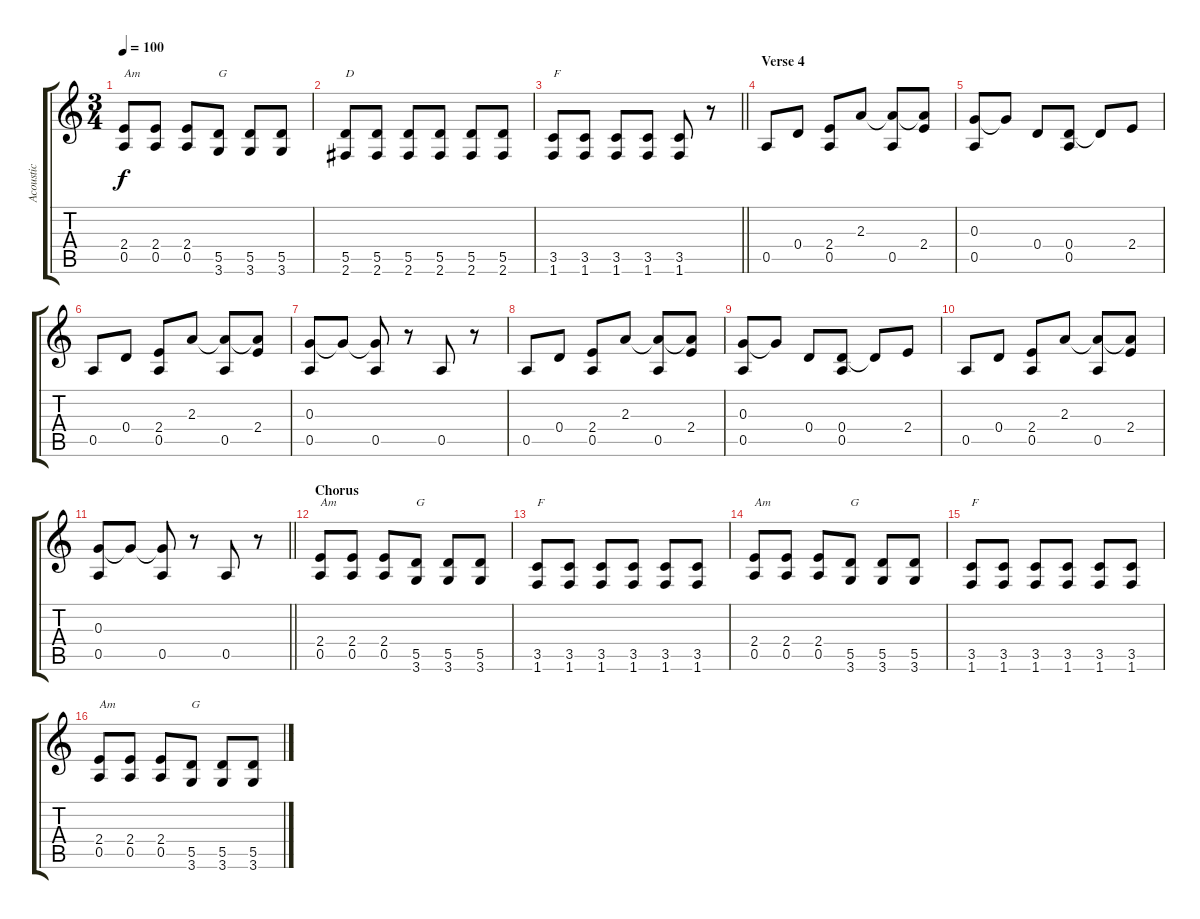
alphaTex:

\track ("Acoustic" "Acoustic") {instrument acousticguitarsteel}
\staff {score tabs}
\tuning (E4 B3 G3 D3 A2 E2) {hide}
\ts (3 4)
\tempo 100
\clef g2
\ks c
(2.4 0.5).8{txt "Am" dy f} (2.4 0.5).8 (2.4 0.5).8 (5.5 3.6).8{txt "G"} (5.5 3.6).8 (5.5 3.6).8 |
(5.5 2.6).8{txt "D"} (5.5 2.6).8 (5.5 2.6).8 (5.5 2.6).8 (5.5 2.6).8 (5.5 2.6).8 |
\barLineRight lightlight
(3.5 1.6).8{txt "F"} (3.5 1.6).8 (3.5 1.6).8 (3.5 1.6).8 (3.5 1.6).8 r.8 |
\section ("" "Verse 4")
0.5.8 0.4.8 (2.4 0.5).8 2.3.8 (2.3{t} 0.5).8 (2.3{t} 2.4).8 |
(0.3 0.5).8 0.3{t}.8 0.4.8 (0.4 0.5).8 0.4{t}.8 2.4.8 |
0.5.8 0.4.8 (2.4 0.5).8 2.3.8 (2.3{t} 0.5).8 (2.3{t} 2.4).8 |
(0.3 0.5).8 0.3{t}.8 (0.3{t} 0.5).8 r.8 0.5.8 r.8 |
0.5.8 0.4.8 (2.4 0.5).8 2.3.8 (2.3{t} 0.5).8 (2.3{t} 2.4).8 |
(0.3 0.5).8 0.3{t}.8 0.4.8 (0.4 0.5).8 0.4{t}.8 2.4.8 |
0.5.8 0.4.8 (2.4 0.5).8 2.3.8 (2.3{t} 0.5).8 (2.3{t} 2.4).8 |
\barLineRight lightlight
(0.3 0.5).8 0.3{t}.8 (0.3{t} 0.5).8 r.8 0.5.8 r.8 |
\section ("" "Chorus")
(2.4 0.5).8{txt "Am"} (2.4 0.5).8 (2.4 0.5).8 (5.5 3.6).8{txt "G"} (5.5 3.6).8 (5.5 3.6).8 |
(3.5 1.6).8{txt "F"} (3.5 1.6).8 (3.5 1.6).8 (3.5 1.6).8 (3.5 1.6).8 (3.5 1.6).8 |
(2.4 0.5).8{txt "Am"} (2.4 0.5).8 (2.4 0.5).8 (5.5 3.6).8{txt "G"} (5.5 3.6).8 (5.5 3.6).8 |
(3.5 1.6).8{txt "F"} (3.5 1.6).8 (3.5 1.6).8 (3.5 1.6).8 (3.5 1.6).8 (3.5 1.6).8 |
(2.4 0.5).8{txt "Am"} (2.4 0.5).8 (2.4 0.5).8 (5.5 3.6).8{txt "G"} (5.5 3.6).8 (5.5 3.6).8
